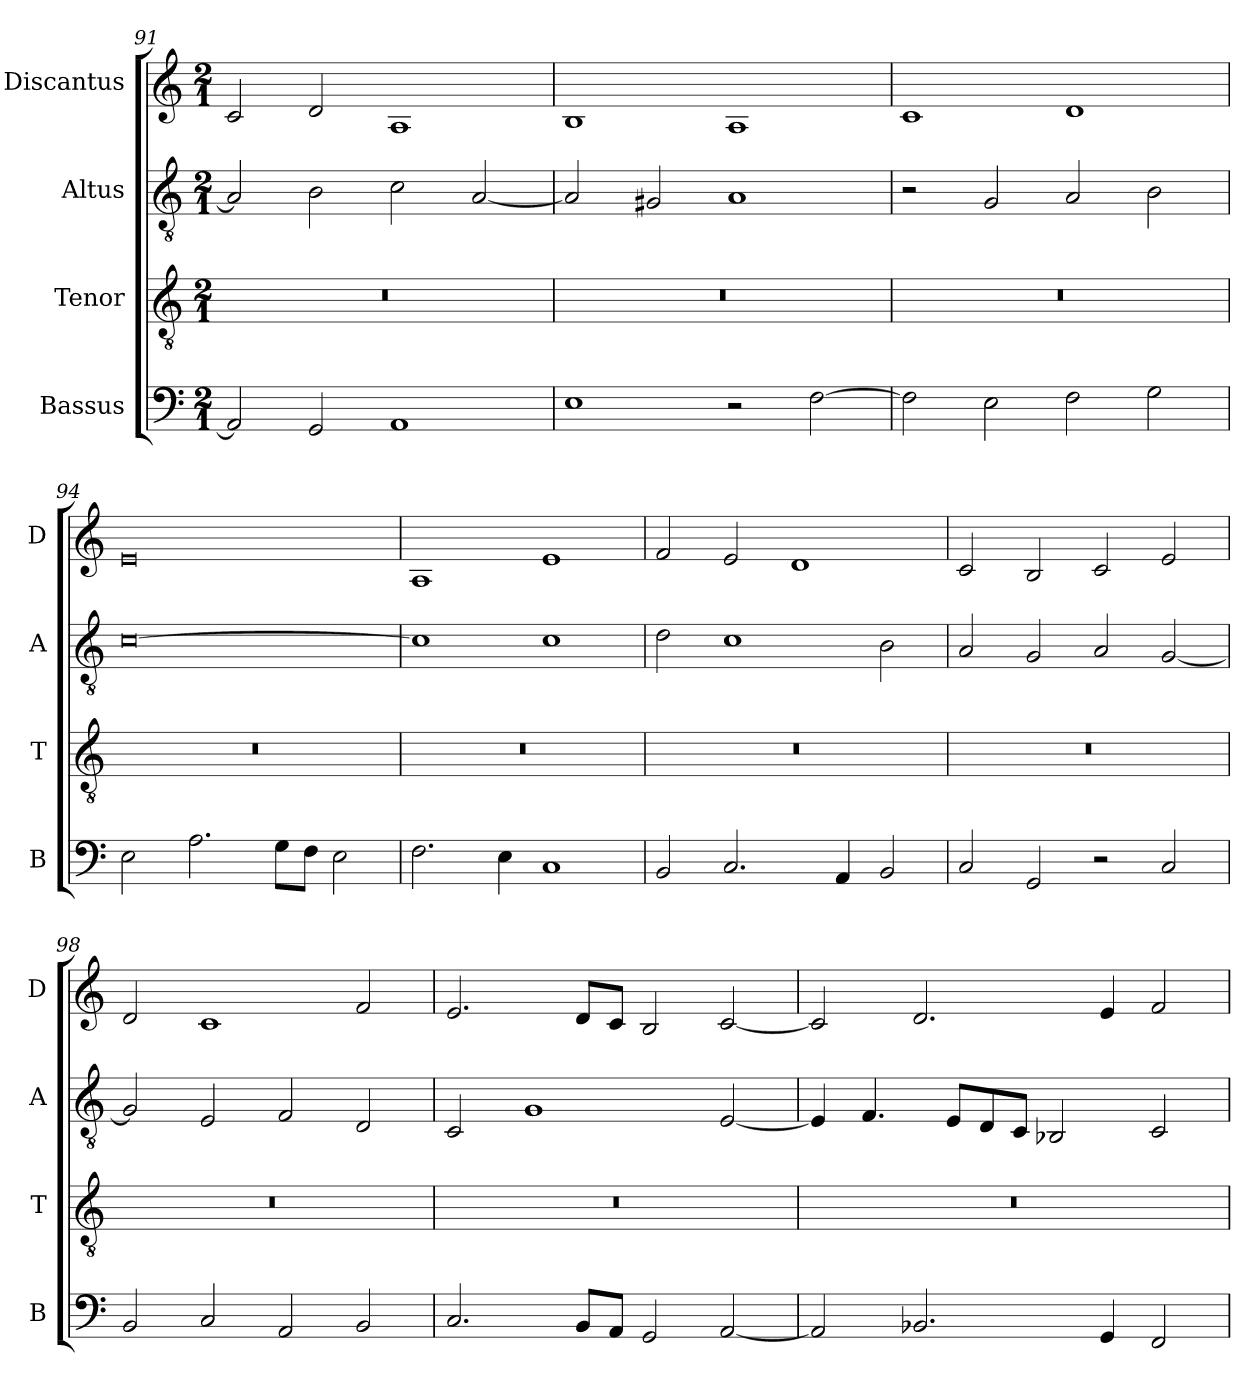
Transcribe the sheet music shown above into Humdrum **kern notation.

**kern	**kern	**kern	**kern
*part4	*part3	*part2	*part1
*staff4	*staff3	*staff2	*staff1
*I"Bassus	*I"Tenor	*I"Altus	*I"Discantus
*I'B	*I'T	*I'A	*I'D
*clefF4	*clefGv2	*clefGv2	*clefG2
*k[]	*k[]	*k[]	*k[]
*M2/1	*M2/1	*M2/1	*M2/1
=91	=91	=91	=91
2AA/]	0r	2A/]	2c/
2GG/	.	2B\	2d/
1AA	.	2c\	1A
.	.	[2A/	.
=92	=92	=92	=92
1E	0r	2A/]	1B
.	.	2G#X/	.
2r	.	1A	1A
[2F\	.	.	.
=93	=93	=93	=93
2F\]	0r	2r	1c
2E\	.	2G/	.
2F\	.	2A/	1d
2G\	.	2B\	.
=94	=94	=94	=94
2E\	0r	[0c	0e
2.A\	.	.	.
8G\L	.	.	.
8F\J	.	.	.
2E\	.	.	.
=95	=95	=95	=95
2.F\	0r	1c]	1A
4E\	.	.	.
1C	.	1c	1e
=96	=96	=96	=96
2BB/	0r	2d\	2f/
2.C/	.	1c	2e/
.	.	.	1d
4AA/	.	.	.
2BB/	.	2B\	.
=97	=97	=97	=97
2C/	0r	2A/	2c/
2GG/	.	2G/	2B/
2r	.	2A/	2c/
2C/	.	[2G/	2e/
=98	=98	=98	=98
2BB/	0r	2G/]	2d/
2C/	.	2E/	1c
2AA/	.	2F/	.
2BB/	.	2D/	2f/
=99	=99	=99	=99
2.C/	0r	2C/	2.e/
.	.	1G	.
8BB/L	.	.	8d/L
8AA/J	.	.	8c/J
2GG/	.	.	2B/
[2AA/	.	[2E/	[2c/
=100	=100	=100	=100
2AA/]	0r	4E/]	2c/]
.	.	4.F/	.
2.BB-X/	.	.	2.d/
.	.	8E/L	.
.	.	8D/	.
.	.	8C/J	.
.	.	2BB-X/	.
4GG/	.	.	4e/
2FF/	.	2C/	2f/
=	=	=	=
*-	*-	*-	*-
